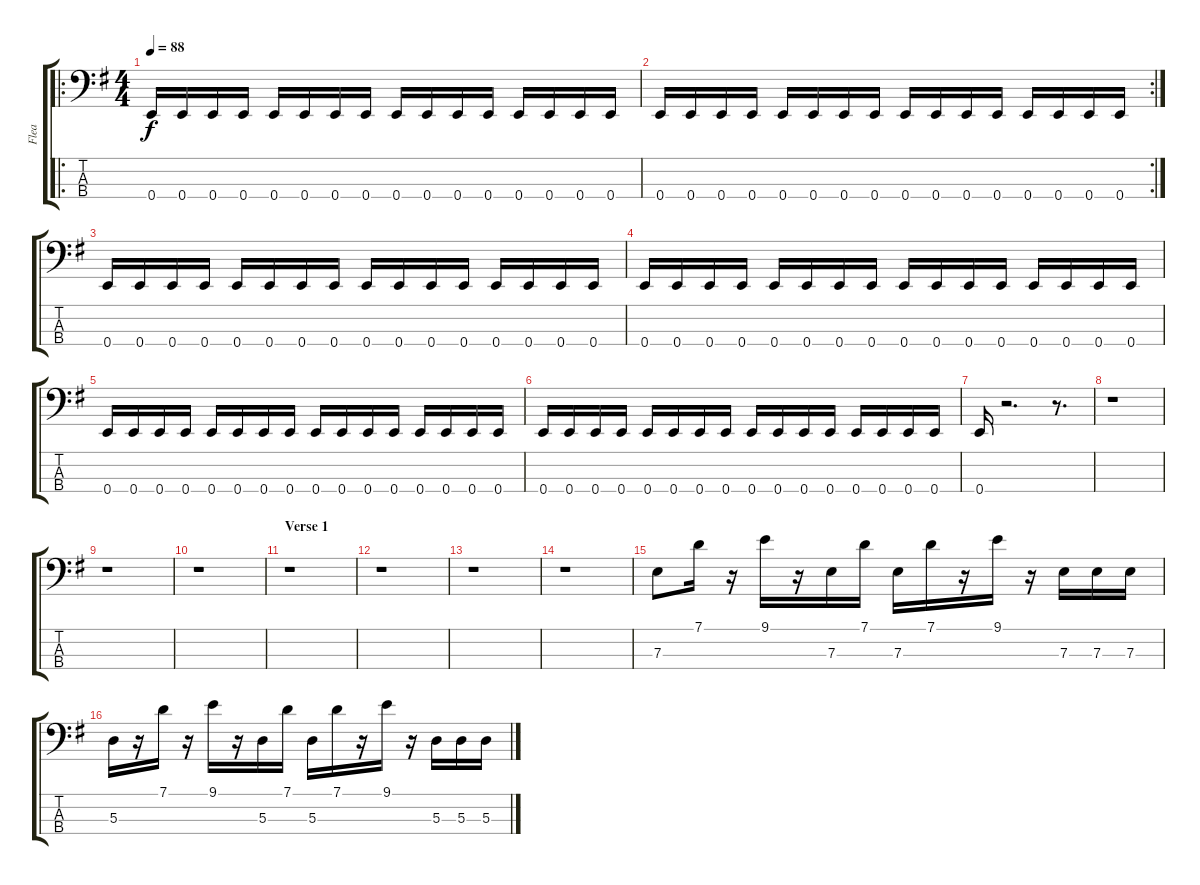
\track ("Flea" "Flea") {instrument electricbassfinger}
\staff {score tabs}
\tuning (G2 D2 A1 E1) {hide}
\ro
\ts (4 4)
\tempo 88
\clef f4
\ks g
0.4.16{dy f instrument electricbassfinger} 0.4.16 0.4.16 0.4.16 0.4.16 0.4.16 0.4.16 0.4.16 0.4.16 0.4.16 0.4.16 0.4.16 0.4.16 0.4.16 0.4.16 0.4.16 |
\rc 2
0.4.16 0.4.16 0.4.16 0.4.16 0.4.16 0.4.16 0.4.16 0.4.16 0.4.16 0.4.16 0.4.16 0.4.16 0.4.16 0.4.16 0.4.16 0.4.16 |
0.4.16 0.4.16 0.4.16 0.4.16 0.4.16 0.4.16 0.4.16 0.4.16 0.4.16 0.4.16 0.4.16 0.4.16 0.4.16 0.4.16 0.4.16 0.4.16 |
0.4.16 0.4.16 0.4.16 0.4.16 0.4.16 0.4.16 0.4.16 0.4.16 0.4.16 0.4.16 0.4.16 0.4.16 0.4.16 0.4.16 0.4.16 0.4.16 |
0.4.16 0.4.16 0.4.16 0.4.16 0.4.16 0.4.16 0.4.16 0.4.16 0.4.16 0.4.16 0.4.16 0.4.16 0.4.16 0.4.16 0.4.16 0.4.16 |
0.4.16 0.4.16 0.4.16 0.4.16 0.4.16 0.4.16 0.4.16 0.4.16 0.4.16 0.4.16 0.4.16 0.4.16 0.4.16 0.4.16 0.4.16 0.4.16 |
0.4.16{volume 6} r.2{d} r.8{d} |
r.1 |
r.1 |
r.1 |
\section ("" "Verse 1")
r.1 |
r.1 |
r.1 |
r.1 |
7.3.8 7.1.16 r.16 9.1.16 r.16 7.3.16 7.1.16 7.3.16 7.1.16 r.16 9.1.16 r.16 7.3.16 7.3.16 7.3.16 |
5.3.16 r.16 7.1.16 r.16 9.1.16 r.16 5.3.16 7.1.16 5.3.16 7.1.16 r.16 9.1.16 r.16 5.3.16 5.3.16 5.3.16
